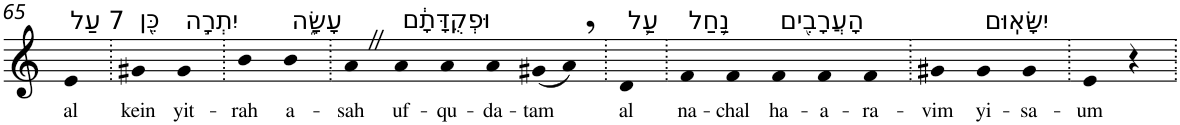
**kern	**text
*part1	*part1
*staff1	*staff1
*I"Piano	*
*I'Pno	*
!!LO:PB:g=z
*clefG2	*
*k[]	*
=65	=65
!LO:TX:a:t=7 עַל	!
!	!LO:LY:b
4e	al
=66.	=66.
!LO:TX:a:t=כֵּ֖ן	!
!	!LO:LY:b
4g#X	kein
!LO:TX:a:t=יִתְרָ֣ה	!
!	!LO:LY:b
4g#	yit-
=67.	=67.
!	!LO:LY:b
4b	-rah
!LO:TX:a:t=עָשָׂ֑ה	!
!	!LO:LY:b
4b	a-
=68.	=68.
!	!LO:LY:b
4aZ	-sah
!LO:TX:a:t=וּפְקֻדָּתָ֔ם	!
!	!LO:LY:b
4a	uf-
!	!LO:LY:b
4a	-qu-
!	!LO:LY:b
4a	-da-
!	!LO:LY:b
(8g#X	-tam
8a,)	.
=69.	=69.
!LO:TX:a:t=עַ֛ל	!
!	!LO:LY:b
4d	al
=70.	=70.
!LO:TX:a:t=נַ֥חַל	!
!	!LO:LY:b
4f	na-
!	!LO:LY:b
4f	-chal
!LO:TX:a:t=הָעֲרָבִ֖ים	!
!	!LO:LY:b
4f	ha-
!	!LO:LY:b
4f	-a-
!	!LO:LY:b
4f	-ra-
=71.	=71.
!	!LO:LY:b
4g#X	-vim
!LO:TX:a:t=יִשָּׂאֽוּם	!
!	!LO:LY:b
4g#	yi-
!	!LO:LY:b
4g#	-sa-
=72.	=72.
!	!LO:LY:b
4e	-um
4r	.
=.	=.
*-	*-
